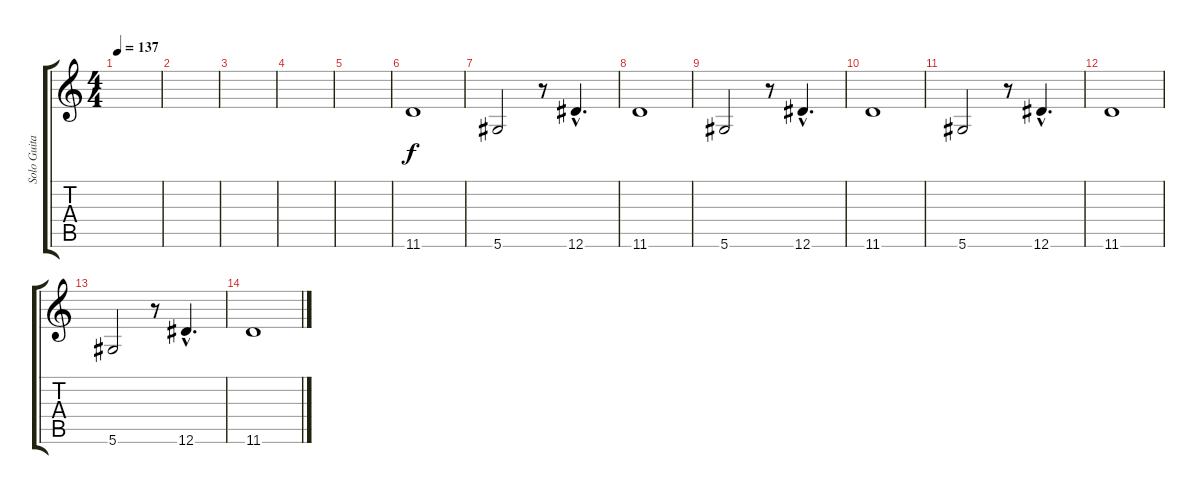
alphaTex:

\track ("Solo Guitar (BJA)" "Solo Guita") {instrument distortionguitar}
\staff {score tabs}
\tuning (Eb4 Bb3 Gb3 Db3 Ab2 Eb2) {hide}
\ts (4 4)
\tempo 137
\clef g2
\ks c
|
|
|
|
|
11.6.1 |
5.6.2 r.8 12.6{hac}.4{d} |
11.6.1 |
5.6.2 r.8 12.6{hac}.4{d} |
11.6.1 |
5.6.2 r.8 12.6{hac}.4{d} |
11.6.1 |
5.6.2 r.8 12.6{hac}.4{d} |
11.6.1
